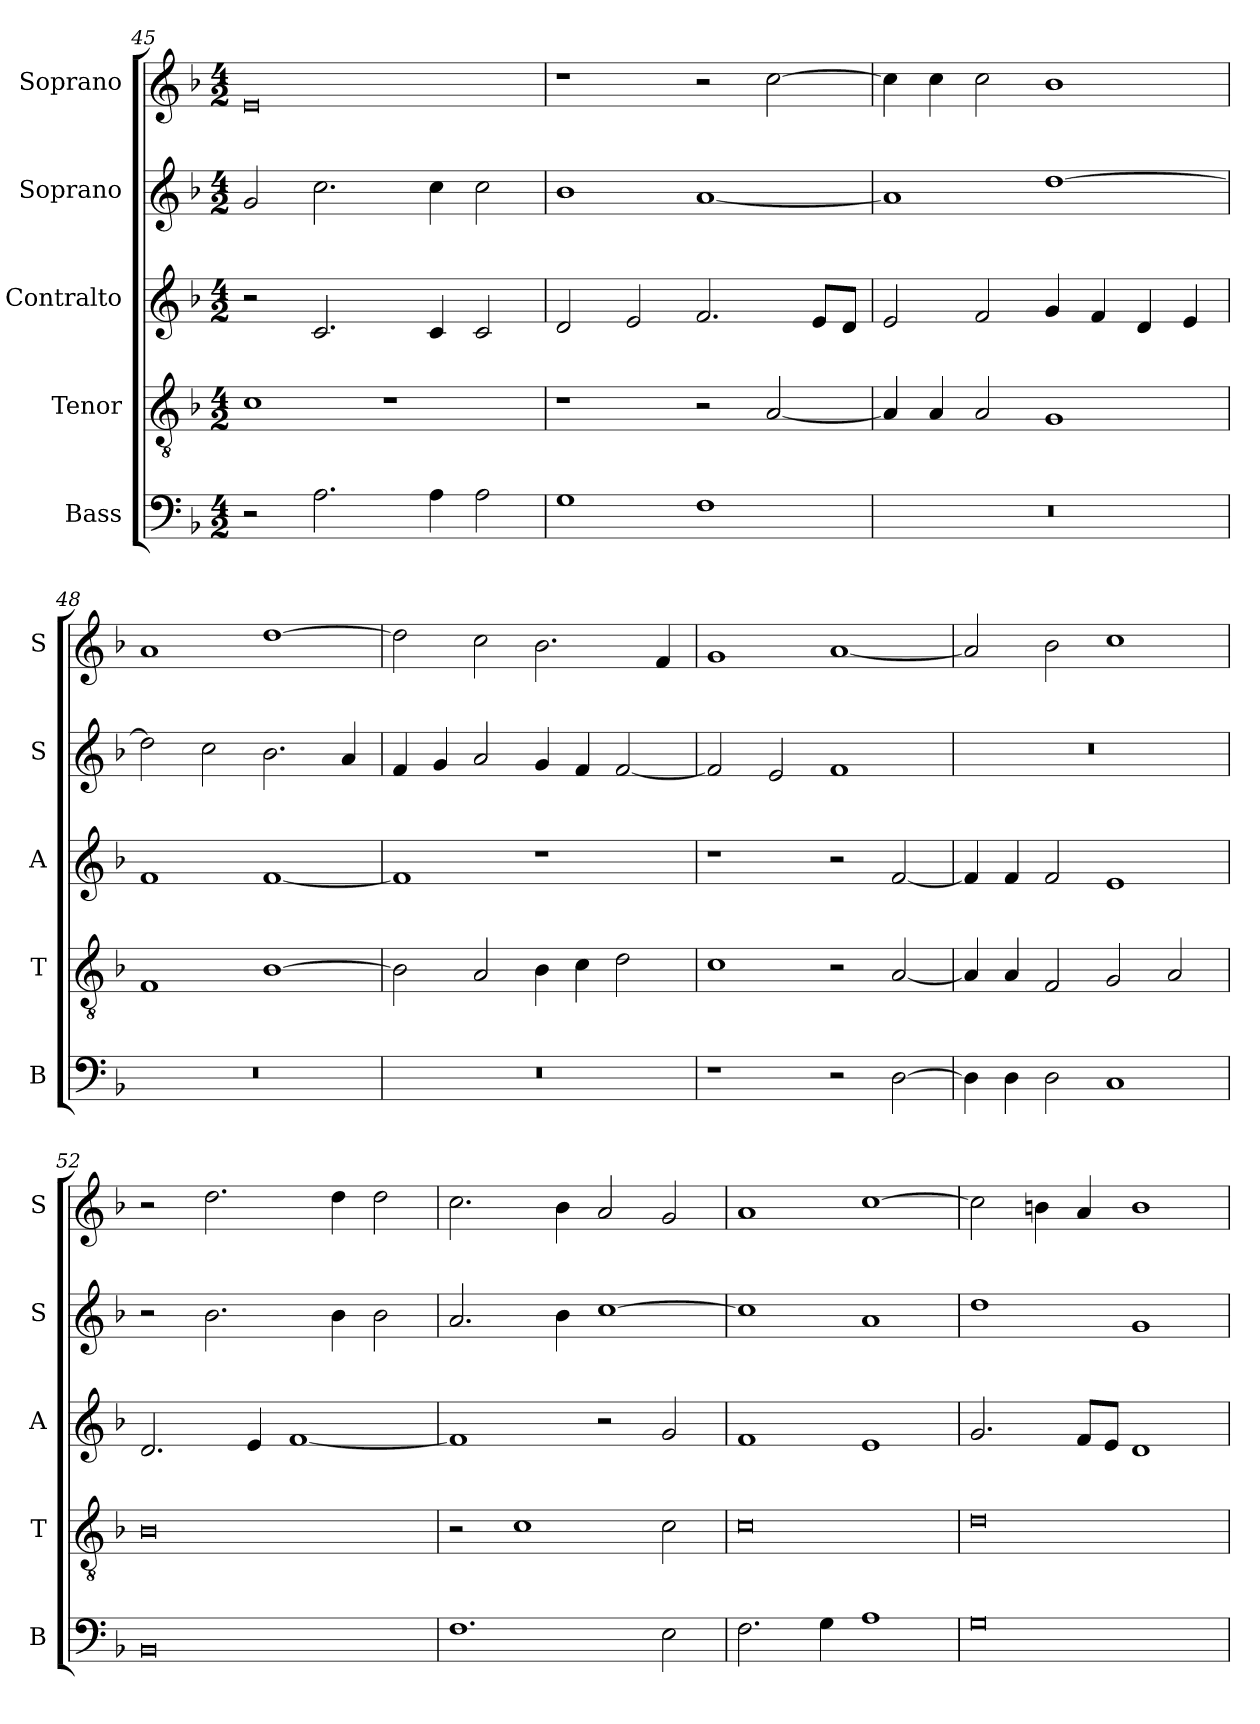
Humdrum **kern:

**kern	**kern	**kern	**kern	**kern
*part5	*part4	*part3	*part2	*part1
*staff5	*staff4	*staff3	*staff2	*staff1
*I"Bass	*I"Tenor	*I"Contralto	*I"Soprano	*I"Soprano
*I'B	*I'T	*I'A	*I'S	*I'S
*clefF4	*clefGv2	*clefG2	*clefG2	*clefG2
*k[b-]	*k[b-]	*k[b-]	*k[b-]	*k[b-]
*F:ion	*F:ion	*F:ion	*F:ion	*F:ion
*M4/2	*M4/2	*M4/2	*M4/2	*M4/2
=45	=45	=45	=45	=45
2r	1c	2r	2g	0e
2.A	.	2.c	2.cc	.
.	1r	.	.	.
4A	.	4c	4cc	.
2A	.	2c	2cc	.
=46	=46	=46	=46	=46
1G	1r	2d	1b-	1r
.	.	2e	.	.
1F	2r	2.f	[1a	2r
.	[2A	.	.	[2cc
.	.	8e/L	.	.
.	.	8d/J	.	.
=47	=47	=47	=47	=47
0r	4A]	2e	1a]	4cc]
.	4A	.	.	4cc
.	2A	2f	.	2cc
.	1G	4g	[1dd	1b-
.	.	4f	.	.
.	.	4d	.	.
.	.	4e	.	.
=48	=48	=48	=48	=48
0r	1F	1f	2dd]	1a
.	.	.	2cc	.
.	[1B-	[1f	2.b-	[1dd
.	.	.	4a	.
=49	=49	=49	=49	=49
0r	2B-]	1f]	4f	2dd]
.	.	.	4g	.
.	2A	.	2a	2cc
.	4B-	1r	4g	2.b-
.	4c	.	4f	.
.	2d	.	[2f	.
.	.	.	.	4f
=50	=50	=50	=50	=50
1r	1c	1r	2f]	1g
.	.	.	2e	.
2r	2r	2r	1f	[1a
[2D	[2A	[2f	.	.
=51	=51	=51	=51	=51
4D]	4A]	4f]	0r	2a]
4D	4A	4f	.	.
2D	2F	2f	.	2b-
1C	2G	1e	.	1cc
.	2A	.	.	.
=52	=52	=52	=52	=52
0BB-	0B-	2.d	2r	2r
.	.	.	2.b-	2.dd
.	.	4e	.	.
.	.	[1f	.	.
.	.	.	4b-	4dd
.	.	.	2b-	2dd
=53	=53	=53	=53	=53
1.F	2r	1f]	2.a	2.cc
.	1c	.	.	.
.	.	.	4b-	4b-
.	.	2r	[1cc	2a
2E	2c	2g	.	2g
=54	=54	=54	=54	=54
2.F	0c	1f	1cc]	1a
4G	.	.	.	.
1A	.	1e	1a	[1cc
=55	=55	=55	=55	=55
0G	0d	2.g	1dd	2cc]
.	.	.	.	4bn
.	.	8f/L	.	4a
.	.	8e/J	.	.
.	.	1d	1g	1b
=	=	=	=	=
*-	*-	*-	*-	*-
